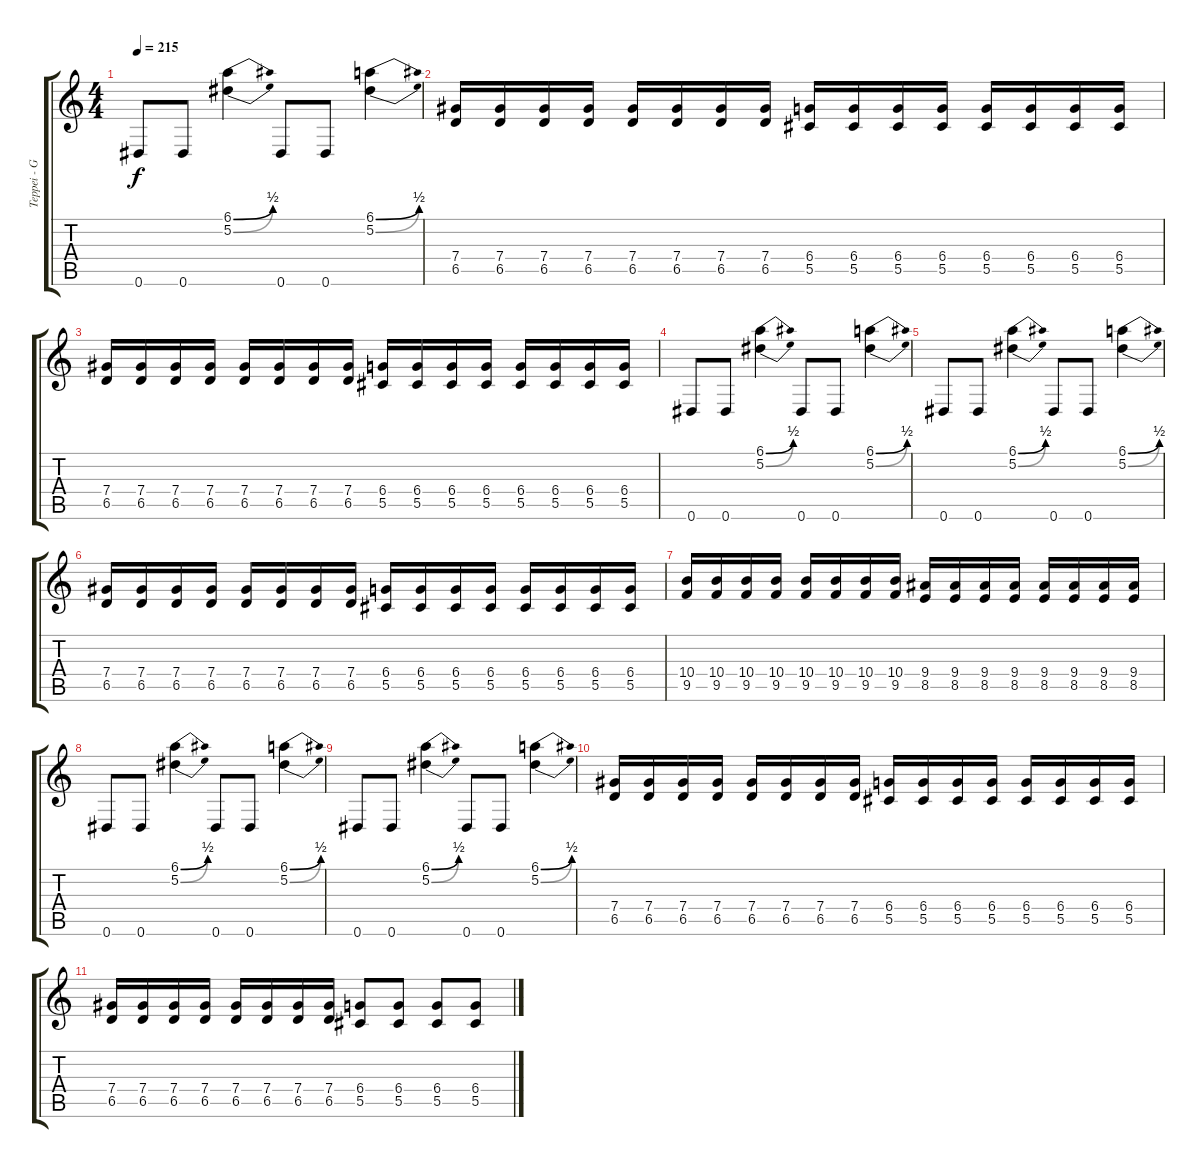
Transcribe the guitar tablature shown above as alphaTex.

\track ("Teppei - Guitar" "Teppei - G") {instrument distortionguitar}
\staff {score tabs}
\tuning (Eb4 Bb3 Gb3 Db3 Ab2 Eb2) {hide}
\ts (4 4)
\tempo 215
\clef g2
\ks c
0.6.8{dy f} 0.6.8 (6.1{be (bend 0 0 60 2)} 5.2{be (bend 0 0 60 2)}).4 0.6.8 0.6.8 (6.1{be (bend 0 0 60 2)} 5.2{be (bend 0 0 60 2)}).4 |
(7.4 6.5).16 (7.4 6.5).16 (7.4 6.5).16 (7.4 6.5).16 (7.4 6.5).16 (7.4 6.5).16 (7.4 6.5).16 (7.4 6.5).16 (6.4 5.5).16 (6.4 5.5).16 (6.4 5.5).16 (6.4 5.5).16 (6.4 5.5).16 (6.4 5.5).16 (6.4 5.5).16 (6.4 5.5).16 |
(7.4 6.5).16 (7.4 6.5).16 (7.4 6.5).16 (7.4 6.5).16 (7.4 6.5).16 (7.4 6.5).16 (7.4 6.5).16 (7.4 6.5).16 (6.4 5.5).16 (6.4 5.5).16 (6.4 5.5).16 (6.4 5.5).16 (6.4 5.5).16 (6.4 5.5).16 (6.4 5.5).16 (6.4 5.5).16 |
0.6.8 0.6.8 (6.1{be (bend 0 0 60 2)} 5.2{be (bend 0 0 60 2)}).4 0.6.8 0.6.8 (6.1{be (bend 0 0 60 2)} 5.2{be (bend 0 0 60 2)}).4 |
0.6.8 0.6.8 (6.1{be (bend 0 0 60 2)} 5.2{be (bend 0 0 60 2)}).4 0.6.8 0.6.8 (6.1{be (bend 0 0 60 2)} 5.2{be (bend 0 0 60 2)}).4 |
(7.4 6.5).16 (7.4 6.5).16 (7.4 6.5).16 (7.4 6.5).16 (7.4 6.5).16 (7.4 6.5).16 (7.4 6.5).16 (7.4 6.5).16 (6.4 5.5).16 (6.4 5.5).16 (6.4 5.5).16 (6.4 5.5).16 (6.4 5.5).16 (6.4 5.5).16 (6.4 5.5).16 (6.4 5.5).16 |
(10.4 9.5).16 (10.4 9.5).16 (10.4 9.5).16 (10.4 9.5).16 (10.4 9.5).16 (10.4 9.5).16 (10.4 9.5).16 (10.4 9.5).16 (9.4 8.5).16 (9.4 8.5).16 (9.4 8.5).16 (9.4 8.5).16 (9.4 8.5).16 (9.4 8.5).16 (9.4 8.5).16 (9.4 8.5).16 |
0.6.8 0.6.8 (6.1{be (bend 0 0 60 2)} 5.2{be (bend 0 0 60 2)}).4 0.6.8 0.6.8 (6.1{be (bend 0 0 60 2)} 5.2{be (bend 0 0 60 2)}).4 |
0.6.8 0.6.8 (6.1{be (bend 0 0 60 2)} 5.2{be (bend 0 0 60 2)}).4 0.6.8 0.6.8 (6.1{be (bend 0 0 60 2)} 5.2{be (bend 0 0 60 2)}).4 |
(7.4 6.5).16 (7.4 6.5).16 (7.4 6.5).16 (7.4 6.5).16 (7.4 6.5).16 (7.4 6.5).16 (7.4 6.5).16 (7.4 6.5).16 (6.4 5.5).16 (6.4 5.5).16 (6.4 5.5).16 (6.4 5.5).16 (6.4 5.5).16 (6.4 5.5).16 (6.4 5.5).16 (6.4 5.5).16 |
(7.4 6.5).16 (7.4 6.5).16 (7.4 6.5).16 (7.4 6.5).16 (7.4 6.5).16 (7.4 6.5).16 (7.4 6.5).16 (7.4 6.5).16 (6.4 5.5).8 (6.4 5.5).8 (6.4 5.5).8 (6.4 5.5).8
